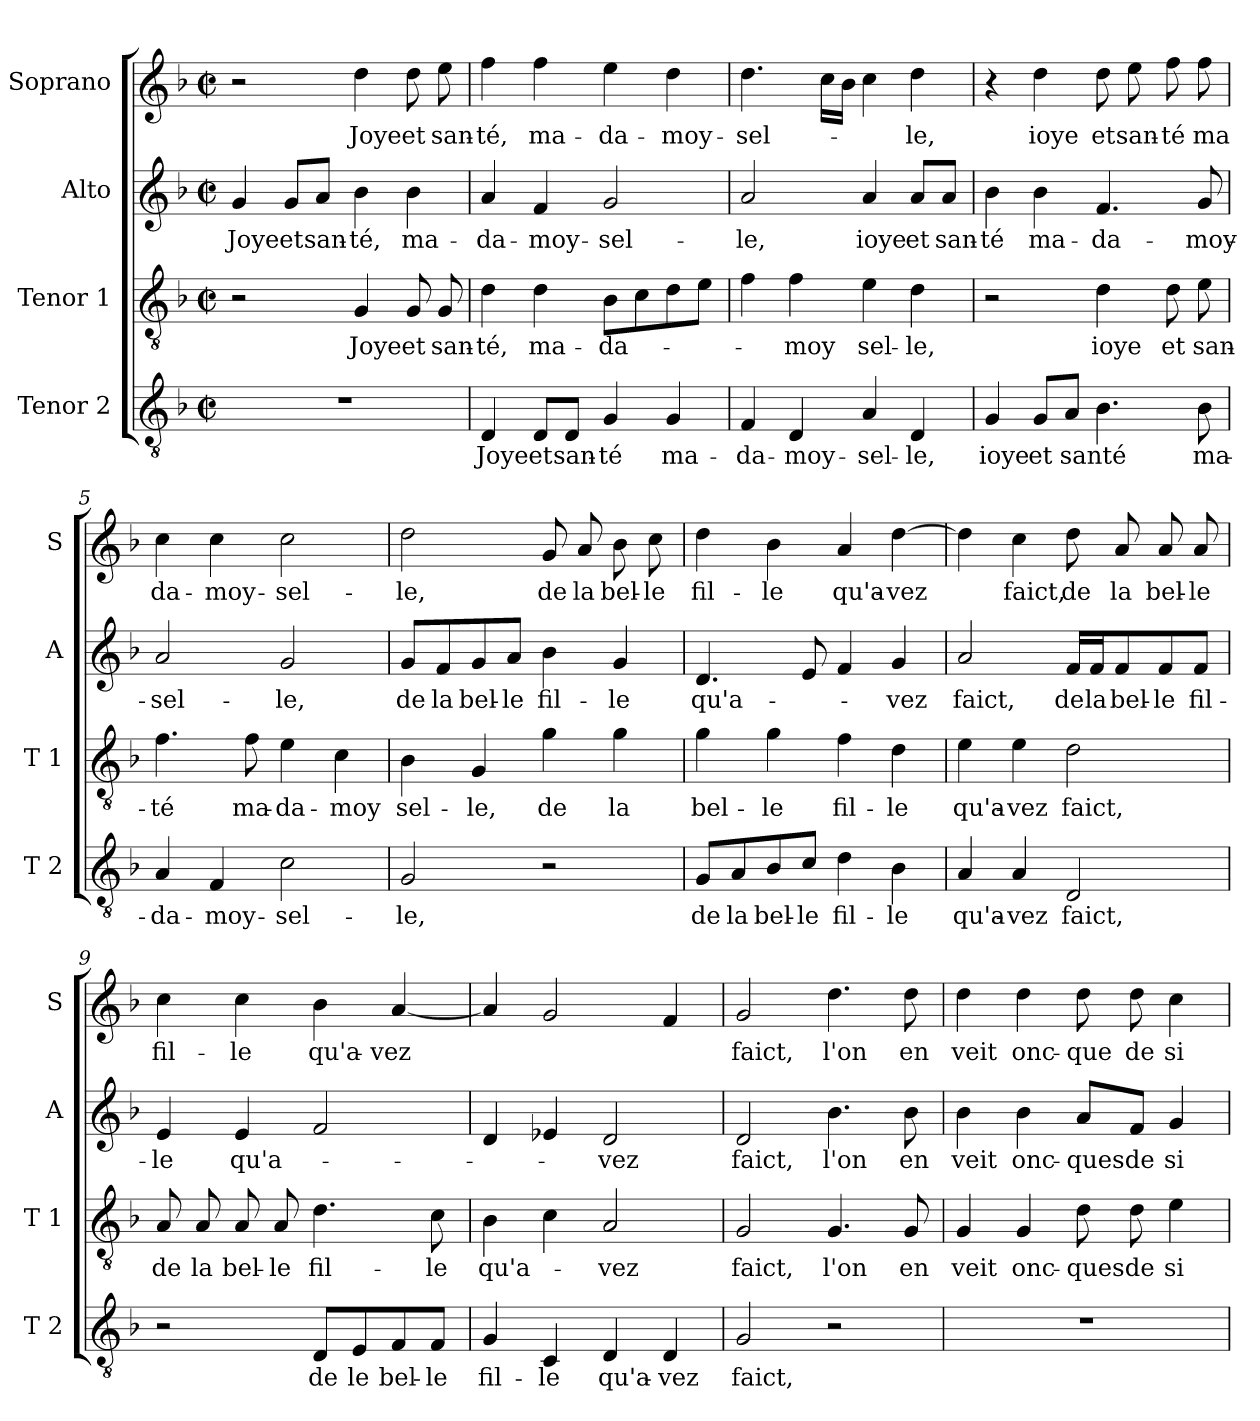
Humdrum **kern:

**kern	**text	**kern	**text	**kern	**text	**kern	**text
*part4	*part4	*part3	*part3	*part2	*part2	*part1	*part1
*staff4	*staff4	*staff3	*staff3	*staff2	*staff2	*staff1	*staff1
*I"Tenor 2	*	*I"Tenor 1	*	*I"Alto	*	*I"Soprano	*
*I'T 2	*	*I'T 1	*	*I'A	*	*I'S	*
*clefGv2	*	*clefGv2	*	*clefG2	*	*clefG2	*
*k[b-]	*	*k[b-]	*	*k[b-]	*	*k[b-]	*
*F:	*	*F:	*	*F:	*	*F:	*
*M2/2	*	*M2/2	*	*M2/2	*	*M2/2	*
*met(c|)	*	*met(c|)	*	*met(c|)	*	*met(c|)	*
=1	=1	=1	=1	=1	=1	=1	=1
!	!	!	!	!	!LO:LY:b	!	!
1r	.	2r	.	4g/	Joye	2r	.
!	!	!	!	!	!LO:LY:b	!	!
.	.	.	.	8g/L	et	.	.
!	!	!	!	!	!LO:LY:b	!	!
.	.	.	.	8a/J	san-	.	.
!	!	!	!LO:LY:b	!	!LO:LY:b	!	!LO:LY:b
.	.	4G/	Joye	4b-\	-té,	4dd\	Joye
!	!	!	!LO:LY:b	!	!LO:LY:b	!	!LO:LY:b
.	.	8G/	et	4b-\	ma-	8dd\	et
!	!	!	!LO:LY:b	!	!	!	!LO:LY:b
.	.	8G/	san-	.	.	8ee\	san-
=2	=2	=2	=2	=2	=2	=2	=2
!	!LO:LY:b	!	!LO:LY:b	!	!LO:LY:b	!	!LO:LY:b
4D/	Joye	4d\	-té,	4a/	-da-	4ff\	-té,
!	!LO:LY:b	!	!LO:LY:b	!	!LO:LY:b	!	!LO:LY:b
8D/L	et	4d\	ma-	4f/	-moy-	4ff\	ma-
!	!LO:LY:b	!	!	!	!	!	!
8D/J	san-	.	.	.	.	.	.
!	!LO:LY:b	!	!LO:LY:b	!	!LO:LY:b	!	!LO:LY:b
4G/	-té	8B-\L	-da-	2g/	-sel-	4ee\	-da-
.	.	8c\	.	.	.	.	.
!	!LO:LY:b	!	!	!	!	!	!LO:LY:b
4G/	ma-	8d\	.	.	.	4dd\	-moy-
.	.	8e\J	.	.	.	.	.
=3	=3	=3	=3	=3	=3	=3	=3
!	!LO:LY:b	!	!	!	!LO:LY:b	!	!LO:LY:b
4F/	-da-	4f\	.	2a/	-le,	4.dd\	-sel-
!	!LO:LY:b	!	!LO:LY:b	!	!	!	!
4D/	-moy-	4f\	-moy	.	.	.	.
.	.	.	.	.	.	16cc\LL	.
.	.	.	.	.	.	16b-\JJ	.
!	!LO:LY:b	!	!LO:LY:b	!	!LO:LY:b	!	!
4A/	-sel-	4e\	sel-	4a/	ioye	4cc\	.
!	!LO:LY:b	!	!LO:LY:b	!	!LO:LY:b	!	!LO:LY:b
4D/	-le,	4d\	-le,	8a/L	et	4dd\	-le,
!	!	!	!	!	!LO:LY:b	!	!
.	.	.	.	8a/J	san-	.	.
=4	=4	=4	=4	=4	=4	=4	=4
!	!LO:LY:b	!	!	!	!LO:LY:b	!	!
4G/	ioye	2r	.	4b-\	-té	4r	.
!	!LO:LY:b	!	!	!	!LO:LY:b	!	!LO:LY:b
8G/L	et	.	.	4b-\	ma-	4dd\	ioye
!	!LO:LY:b	!	!	!	!	!	!
8A/J	santé	.	.	.	.	.	.
!	!	!	!LO:LY:b	!	!LO:LY:b	!	!LO:LY:b
4.B-\	.	4d\	ioye	4.f/	-da-	8dd\	et
!	!	!	!	!	!	!	!LO:LY:b
.	.	.	.	.	.	8ee\	san-
!	!	!	!LO:LY:b	!	!	!	!LO:LY:b
.	.	8d\	et	.	.	8ff\	-té
!	!LO:LY:b	!	!LO:LY:b	!	!LO:LY:b	!	!LO:LY:b
8B-\	ma-	8e\	san-	8g/	-moy-	8ff\	ma
!!LO:LB:g=z
=5	=5	=5	=5	=5	=5	=5	=5
!	!LO:LY:b	!	!LO:LY:b	!	!LO:LY:b	!	!LO:LY:b
4A/	-da-	4.f\	-té	2a/	-sel-	4cc\	da-
!	!LO:LY:b	!	!	!	!	!	!LO:LY:b
4F/	-moy-	.	.	.	.	4cc\	-moy-
!	!	!	!LO:LY:b	!	!	!	!
.	.	8f\	ma-	.	.	.	.
!	!LO:LY:b	!	!LO:LY:b	!	!LO:LY:b	!	!LO:LY:b
2c\	-sel-	4e\	-da-	2g/	-le,	2cc\	-sel-
!	!	!	!LO:LY:b	!	!	!	!
.	.	4c\	-moy	.	.	.	.
=6	=6	=6	=6	=6	=6	=6	=6
!	!LO:LY:b	!	!LO:LY:b	!	!LO:LY:b	!	!LO:LY:b
2G/	-le,	4B-\	sel-	8g/L	de	2dd\	-le,
!	!	!	!	!	!LO:LY:b	!	!
.	.	.	.	8f/	la	.	.
!	!	!	!LO:LY:b	!	!LO:LY:b	!	!
.	.	4G/	-le,	8g/	bel-	.	.
!	!	!	!	!	!LO:LY:b	!	!
.	.	.	.	8a/J	-le	.	.
!	!	!	!LO:LY:b	!	!LO:LY:b	!	!LO:LY:b
2r	.	4g\	de	4b-\	fil-	8g/	de
!	!	!	!	!	!	!	!LO:LY:b
.	.	.	.	.	.	8a/	la
!	!	!	!LO:LY:b	!	!LO:LY:b	!	!LO:LY:b
.	.	4g\	la	4g/	-le	8b-\	bel-
!	!	!	!	!	!	!	!LO:LY:b
.	.	.	.	.	.	8cc\	-le
=7	=7	=7	=7	=7	=7	=7	=7
!	!LO:LY:b	!	!LO:LY:b	!	!LO:LY:b	!	!LO:LY:b
8G/L	de	4g\	bel-	4.d/	qu'a-	4dd\	fil-
!	!LO:LY:b	!	!	!	!	!	!
8A/	la	.	.	.	.	.	.
!	!LO:LY:b	!	!LO:LY:b	!	!	!	!LO:LY:b
8B-/	bel-	4g\	-le	.	.	4b-\	-le
!	!LO:LY:b	!	!	!	!	!	!
8c/J	-le	.	.	8e/	.	.	.
!	!LO:LY:b	!	!LO:LY:b	!	!	!	!LO:LY:b
4d\	fil-	4f\	fil-	4f/	.	4a/	qu'a-
!	!LO:LY:b	!	!LO:LY:b	!	!LO:LY:b	!	!LO:LY:b
4B-\	-le	4d\	-le	4g/	-vez	[4dd\	-vez
=8	=8	=8	=8	=8	=8	=8	=8
!	!LO:LY:b	!	!LO:LY:b	!	!LO:LY:b	!	!
4A/	qu'a-	4e\	qu'a-	2a/	faict,	4dd\]	.
!	!LO:LY:b	!	!LO:LY:b	!	!	!	!LO:LY:b
4A/	-vez	4e\	-vez	.	.	4cc\	faict,
!	!LO:LY:b	!	!LO:LY:b	!	!LO:LY:b	!	!LO:LY:b
2D/	faict,	2d\	faict,	16f/LL	de	8dd\	de
!	!	!	!	!	!LO:LY:b	!	!
.	.	.	.	16f/J	la	.	.
!	!	!	!	!	!LO:LY:b	!	!LO:LY:b
.	.	.	.	8f/	bel-	8a/	la
!	!	!	!	!	!LO:LY:b	!	!LO:LY:b
.	.	.	.	8f/	-le	8a/	bel-
!	!	!	!	!	!LO:LY:b	!	!LO:LY:b
.	.	.	.	8f/J	fil-	8a/	-le
!!LO:PB:g=z
=9	=9	=9	=9	=9	=9	=9	=9
!	!	!	!LO:LY:b	!	!LO:LY:b	!	!LO:LY:b
2r	.	8A/	de	4e/	-le	4cc\	fil-
!	!	!	!LO:LY:b	!	!	!	!
.	.	8A/	la	.	.	.	.
!	!	!	!LO:LY:b	!	!LO:LY:b	!	!LO:LY:b
.	.	8A/	bel-	4e/	qu'a-	4cc\	-le
!	!	!	!LO:LY:b	!	!	!	!
.	.	8A/	-le	.	.	.	.
!	!LO:LY:b	!	!LO:LY:b	!	!	!	!LO:LY:b
8D/L	de	4.d\	fil-	2f/	.	4b-\	qu'a-
!	!LO:LY:b	!	!	!	!	!	!
8E/	le	.	.	.	.	.	.
!	!LO:LY:b	!	!	!	!	!	!LO:LY:b
8F/	bel-	.	.	.	.	[4a/	-vez
!	!LO:LY:b	!	!LO:LY:b	!	!	!	!
8F/J	-le	8c\	-le	.	.	.	.
=10	=10	=10	=10	=10	=10	=10	=10
!	!LO:LY:b	!	!LO:LY:b	!	!	!	!
4G/	fil-	4B-\	qu'a-	4d/	.	4a/]	.
!	!LO:LY:b	!	!	!	!	!	!
4C/	-le	4c\	.	4e-X/	.	2g/	.
!	!LO:LY:b	!	!LO:LY:b	!	!LO:LY:b	!	!
4D/	qu'a-	2A/	-vez	2d/	-vez	.	.
!	!LO:LY:b	!	!	!	!	!	!
4D/	-vez	.	.	.	.	4f/	.
=11	=11	=11	=11	=11	=11	=11	=11
!	!LO:LY:b	!	!LO:LY:b	!	!LO:LY:b	!	!LO:LY:b
2G/	faict,	2G/	faict,	2d/	faict,	2g/	faict,
!	!	!	!LO:LY:b	!	!LO:LY:b	!	!LO:LY:b
2r	.	4.G/	l'on	4.b-\	l'on	4.dd\	l'on
!	!	!	!LO:LY:b	!	!LO:LY:b	!	!LO:LY:b
.	.	8G/	en	8b-\	en	8dd\	en
=12	=12	=12	=12	=12	=12	=12	=12
!	!	!	!LO:LY:b	!	!LO:LY:b	!	!LO:LY:b
1r	.	4G/	veit	4b-\	veit	4dd\	veit
!	!	!	!LO:LY:b	!	!LO:LY:b	!	!LO:LY:b
.	.	4G/	onc-	4b-\	onc-	4dd\	onc-
!	!	!	!LO:LY:b	!	!LO:LY:b	!	!LO:LY:b
.	.	8d\	-ques	8a/L	-ques	8dd\	-que
!	!	!	!LO:LY:b	!	!LO:LY:b	!	!LO:LY:b
.	.	8d\	de	8f/J	de	8dd\	de
!	!	!	!LO:LY:b	!	!LO:LY:b	!	!LO:LY:b
.	.	4e\	si	4g/	si	4cc\	si
=	=	=	=	=	=	=	=
*-	*-	*-	*-	*-	*-	*-	*-
